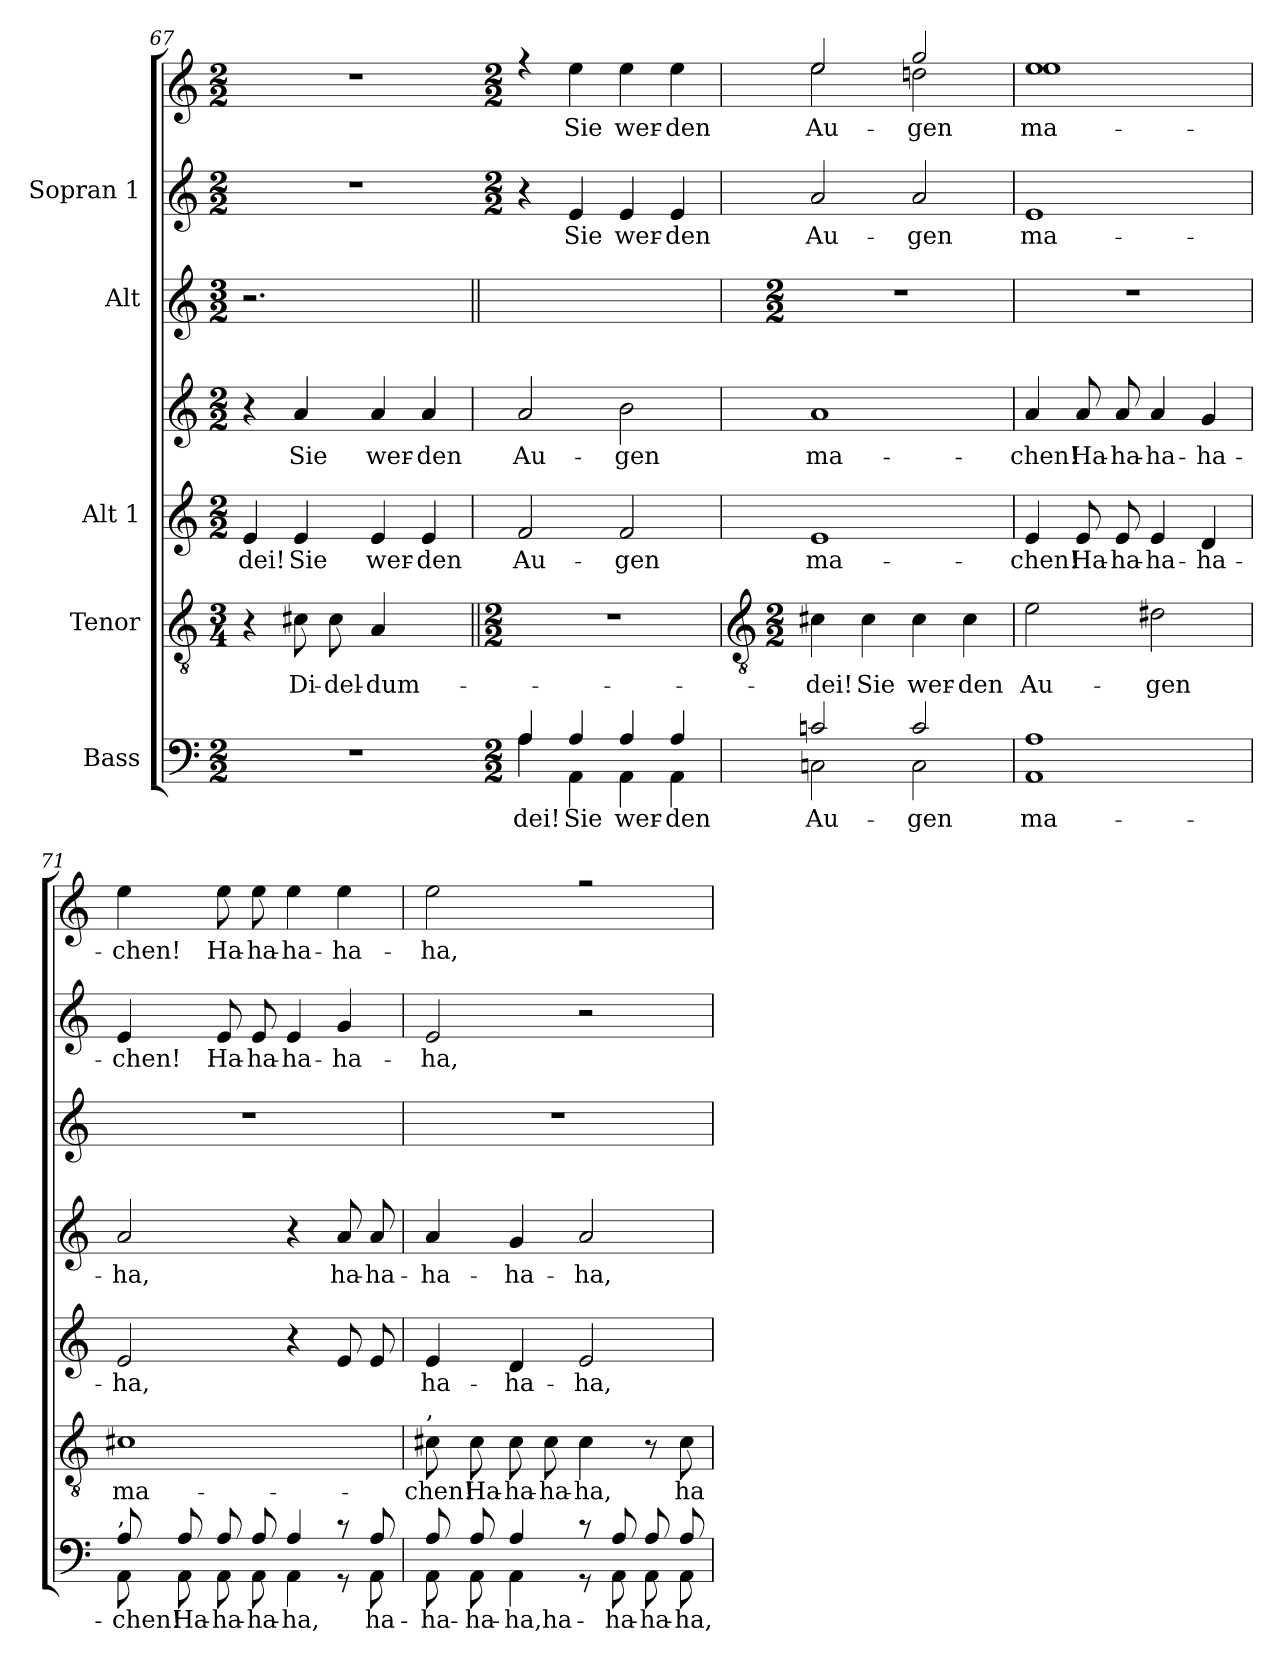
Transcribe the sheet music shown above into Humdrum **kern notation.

**kern	**text	**kern	**text	**kern	**text	**kern	**text	**kern	**kern	**text	**kern	**text
*part5	*part5	*part4	*part4	*part3	*part3	*part3	*part3	*part2	*part1	*part1	*part1	*part1
*staff7	*staff7	*staff6	*staff6	*staff5	*staff5	*staff4	*staff4	*staff3	*staff2	*staff2	*staff1	*staff1
*I"Bass	*	*I"Tenor	*	*I"Alt 1	*	*	*	*I"Alt	*I"Sopran 1	*	*	*
!!LO:LB:g=z
*clefF4	*	*clefGv2	*	*clefG2	*	*clefG2	*	*clefG2	*clefG2	*	*clefG2	*
*k[]	*	*k[]	*	*k[]	*	*k[]	*	*k[]	*k[]	*	*k[]	*
*C:	*	*C:	*	*C:	*	*C:	*	*C:	*C:	*	*C:	*
*M2/2	*	*M3/4	*	*M2/2	*	*M2/2	*	*M3/2	*M2/2	*	*M2/2	*
=67	=67	=67	=67	=67	=67	=67	=67	=67	=67	=67	=67	=67
!	!	!	!	!	!LO:LY:b	!	!	!	!	!	!	!
1r	.	4r	.	4e	dei!	4r	.	2.r	1r	.	1r	.
!	!	!	!LO:LY:b	!	!LO:LY:b	!	!LO:LY:b	!	!	!	!	!
.	.	8c#X	Di-	4e	Sie	4a	-Sie	.	.	.	.	.
!	!	!	!LO:LY:b	!	!	!	!	!	!	!	!	!
.	.	8c#	-del-	.	.	.	.	.	.	.	.	.
!	!	!	!LO:LY:b	!	!LO:LY:b	!	!LO:LY:b	!	!	!	!	!
.	.	4A	-dum-	4e	wer-	4a	wer-	.	.	.	.	.
!	!	!	!	!	!LO:LY:b	!	!LO:LY:b	!	!	!	!	!
.	.	4ryy	.	4e	-den	4a	-den	4ryy	.	.	.	.
!!LO:LB:g=z
=68	=68	=68||	=68	=68	=68	=68	=68	=68||	=68	=68	=68	=68
*M2/2	*	*M2/2	*	*	*	*	*	*	*M2/2	*	*M2/2	*
!	!LO:LY:b	!	!	!	!LO:LY:b	!	!LO:LY:b	!	!	!	!	!
*^	*	*	*	*	*	*	*	*	*	*	*^	*
4A/	4A\	-dei!	1r	.	2f	Au-	2a	Au-	1ryy	4r	.	4r	1ryy	.
!	!	!LO:LY:b	!	!	!	!	!	!	!	!	!LO:LY:b	!	!	!LO:LY:b
4A/	4AA\	Sie	.	.	.	.	.	.	.	4e	Sie	4ee\	.	Sie
!	!	!LO:LY:b	!	!	!	!LO:LY:b	!	!LO:LY:b	!	!	!LO:LY:b	!	!	!LO:LY:b
4A/	4AA\	wer-	.	.	2f	-gen	2b	-gen	.	4e	wer-	4ee\	.	wer-
!	!	!LO:LY:b	!	!	!	!	!	!	!	!	!LO:LY:b	!	!	!LO:LY:b
4A/	4AA\	-den	.	.	.	.	.	.	.	4e	-den	4ee\	.	-den
!!LO:LB:g=z	!!
=69	=69	=69	=69	=69	=69	=69	=69	=69	=69	=69	=69	=69	=69	=69
*	*	*	*clefGv2	*	*	*	*	*	*	*	*	*	*	*
*	*	*	*M2/2	*	*	*	*	*	*M2/2	*	*	*	*	*
!	!	!LO:LY:b	!	!LO:LY:b	!	!LO:LY:b	!	!LO:LY:b	!	!	!LO:LY:b	!	!	!LO:LY:b
2cn/	2Cn\	Au-	4c#X	-dei!	1e	-ma-	1a	ma-	1r	2a	Au-	2ee/	2ee\	Au-
!	!	!	!	!LO:LY:b	!	!	!	!	!	!	!	!	!	!
.	.	.	4c#	Sie	.	.	.	.	.	.	.	.	.	.
!	!	!LO:LY:b	!	!LO:LY:b	!	!	!	!	!	!	!LO:LY:b	!	!	!LO:LY:b
2c/	2C\	-gen	4c#	wer-	.	.	.	.	.	2a	-gen	2gg/	2ddn\	-gen
!	!	!	!	!LO:LY:b	!	!	!	!	!	!	!	!	!	!
.	.	.	4c#	-den	.	.	.	.	.	.	.	.	.	.
=70	=70	=70	=70	=70	=70	=70	=70	=70	=70	=70	=70	=70	=70	=70
!	!	!LO:LY:b	!	!LO:LY:b	!	!LO:LY:b	!	!LO:LY:b	!	!	!LO:LY:b	!	!	!LO:LY:b
1A/	1AA\	ma-	2e	Au-	4e	-chen!	4a	-chen!	1r	1e	-ma-	1ee/	1ee\	ma-
!	!	!	!	!	!	!LO:LY:b	!	!LO:LY:b	!	!	!	!	!	!
.	.	.	.	.	8e	Ha-	8a	Ha-	.	.	.	.	.	.
!	!	!	!	!	!	!LO:LY:b	!	!LO:LY:b	!	!	!	!	!	!
.	.	.	.	.	8e	-ha-	8a	-ha-	.	.	.	.	.	.
!	!	!	!	!LO:LY:b	!	!LO:LY:b	!	!LO:LY:b	!	!	!	!	!	!
.	.	.	2d#X	-gen	4e	-ha-	4a	-ha-	.	.	.	.	.	.
!	!	!	!	!	!	!LO:LY:b	!	!LO:LY:b	!	!	!	!	!	!
.	.	.	.	.	4d	-ha-	4g	-ha-	.	.	.	.	.	.
=71	=71	=71	=71	=71	=71	=71	=71	=71	=71	=71	=71	=71	=71	=71
!LO:TX:a:t=,	!	!	!	!	!	!	!	!	!	!	!	!	!	!
!	!	!LO:LY:b	!	!LO:LY:b	!	!LO:LY:b	!	!LO:LY:b	!	!	!LO:LY:b	!	!	!LO:LY:b
8A/	8AA\	-chen!	1c#X	ma-	2e	-ha,	2a	-ha,	1r	4e	-chen!	4ee\	1ryy	-chen!
!	!	!LO:LY:b	!	!	!	!	!	!	!	!	!	!	!	!
8A/	8AA\	Ha-	.	.	.	.	.	.	.	.	.	.	.	.
!	!	!LO:LY:b	!	!	!	!	!	!	!	!	!LO:LY:b	!	!	!LO:LY:b
8A/	8AA\	-ha-	.	.	.	.	.	.	.	8e	Ha-	8ee\	.	Ha-
!	!	!LO:LY:b	!	!	!	!	!	!	!	!	!LO:LY:b	!	!	!LO:LY:b
8A/	8AA\	-ha-	.	.	.	.	.	.	.	8e	-ha-	8ee\	.	-ha-
!	!	!LO:LY:b	!	!	!	!	!	!	!	!	!LO:LY:b	!	!	!LO:LY:b
4A/	4AA\	-ha,	.	.	4r	.	4r	.	.	4e	-ha-	4ee\	.	-ha-
!	!	!	!	!	!	!	!	!LO:LY:b	!	!	!LO:LY:b	!	!	!LO:LY:b
8r	8r	.	.	.	8e	.	8a	ha-	.	4g	-ha-	4ee\	.	-ha-
!	!	!LO:LY:b	!	!	!	!	!	!LO:LY:b	!	!	!	!	!	!
8A/	8AA\	ha-	.	.	8e	.	8a	-ha-	.	.	.	.	.	.
!!LO:LB:g=z	!!
=72	=72	=72	=72	=72	=72	=72	=72	=72	=72	=72	=72	=72	=72	=72
!	!	!	!LO:TX:a:t=,	!	!	!	!	!	!	!	!	!	!	!
!	!	!LO:LY:b	!	!LO:LY:b	!	!LO:LY:b	!	!LO:LY:b	!	!	!LO:LY:b	!	!	!LO:LY:b
8A/	8AA\	-ha-	8c#X	-chen!	4e	ha-	4a	ha-	1r	2e	ha,	2ee\	1ryy	-ha,
!	!	!LO:LY:b	!	!LO:LY:b	!	!	!	!	!	!	!	!	!	!
8A/	8AA\	-ha-	8c#	Ha-	.	.	.	.	.	.	.	.	.	.
!	!	!LO:LY:b	!	!LO:LY:b	!	!LO:LY:b	!	!LO:LY:b	!	!	!	!	!	!
4A/	4AA\	-ha,ha-	8c#	-ha-	4d	-ha-	4g	-ha-	.	.	.	.	.	.
!	!	!	!	!LO:LY:b	!	!	!	!	!	!	!	!	!	!
.	.	.	8c#	-ha-	.	.	.	.	.	.	.	.	.	.
!	!	!	!	!LO:LY:b	!	!LO:LY:b	!	!LO:LY:b	!	!	!	!	!	!
8r	8r	.	4c#	-ha,	2e	-ha,	2a	-ha,	.	2r	.	2r	.	.
!	!	!LO:LY:b	!	!	!	!	!	!	!	!	!	!	!	!
8A/	8AA\	-ha-	.	.	.	.	.	.	.	.	.	.	.	.
!	!	!LO:LY:b	!	!	!	!	!	!	!	!	!	!	!	!
8A/	8AA\	-ha-	8r	.	.	.	.	.	.	.	.	.	.	.
!	!	!LO:LY:b	!	!LO:LY:b	!	!	!	!	!	!	!	!	!	!
8A/	8AA\	-ha,	8c#	ha-	.	.	.	.	.	.	.	.	.	.
*v	*v	*	*	*	*	*	*	*	*	*	*	*v	*v	*
=	=	=	=	=	=	=	=	=	=	=	=	=
*-	*-	*-	*-	*-	*-	*-	*-	*-	*-	*-	*-	*-
